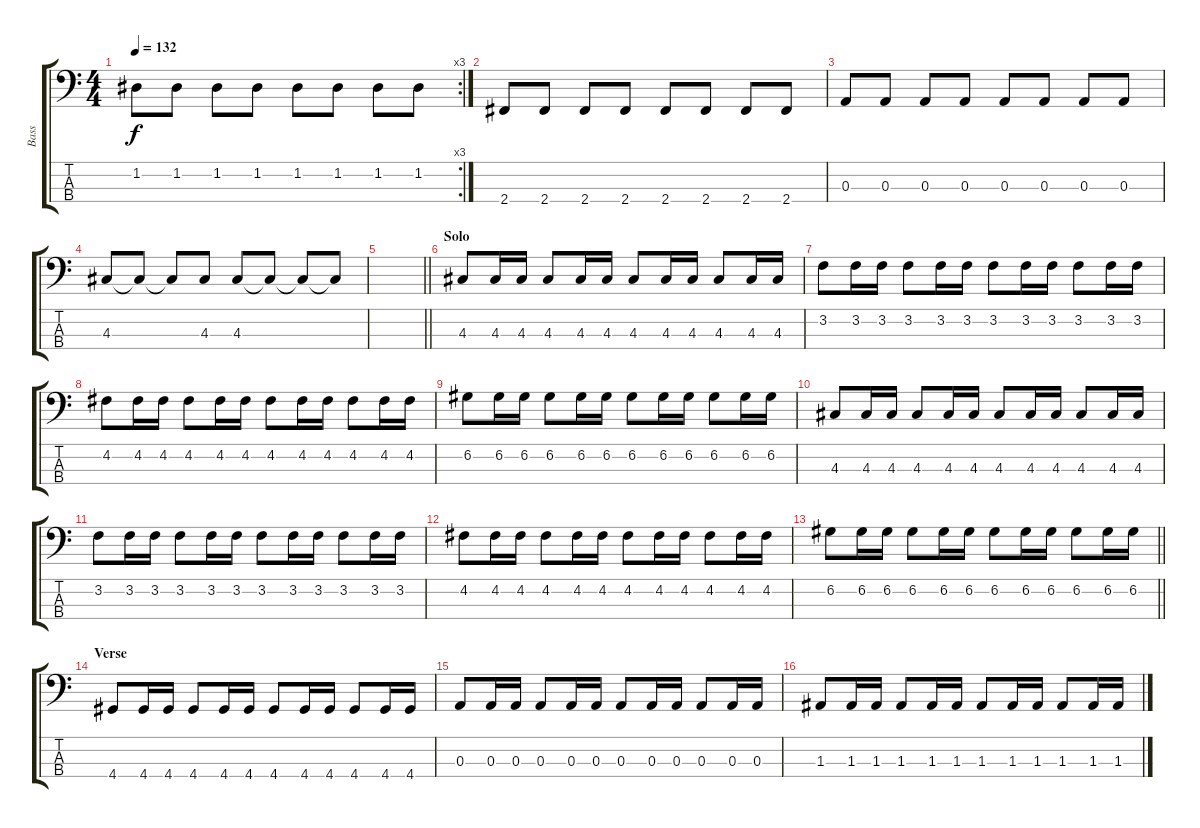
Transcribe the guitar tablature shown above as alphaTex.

\track ("Bass" "Bass") {instrument electricbassfinger}
\staff {score tabs}
\tuning (G2 D2 A1 E1) {hide}
\rc 3
\ts (4 4)
\tempo 132
\clef f4
\ks c
1.2.8{dy f} 1.2.8 1.2.8 1.2.8 1.2.8 1.2.8 1.2.8 1.2.8 |
2.4.8 2.4.8 2.4.8 2.4.8 2.4.8 2.4.8 2.4.8 2.4.8 |
0.3.8 0.3.8 0.3.8 0.3.8 0.3.8 0.3.8 0.3.8 0.3.8 |
4.3.8 4.3{t}.8 4.3{t}.8 4.3.8 4.3.8 4.3{t}.8 4.3{t}.8 4.3{t}.8 |
\barLineRight lightlight
|
\section ("" "Solo")
4.3.8 4.3.16 4.3.16 4.3.8 4.3.16 4.3.16 4.3.8 4.3.16 4.3.16 4.3.8 4.3.16 4.3.16 |
3.2.8 3.2.16 3.2.16 3.2.8 3.2.16 3.2.16 3.2.8 3.2.16 3.2.16 3.2.8 3.2.16 3.2.16 |
4.2.8 4.2.16 4.2.16 4.2.8 4.2.16 4.2.16 4.2.8 4.2.16 4.2.16 4.2.8 4.2.16 4.2.16 |
6.2.8 6.2.16 6.2.16 6.2.8 6.2.16 6.2.16 6.2.8 6.2.16 6.2.16 6.2.8 6.2.16 6.2.16 |
4.3.8 4.3.16 4.3.16 4.3.8 4.3.16 4.3.16 4.3.8 4.3.16 4.3.16 4.3.8 4.3.16 4.3.16 |
3.2.8 3.2.16 3.2.16 3.2.8 3.2.16 3.2.16 3.2.8 3.2.16 3.2.16 3.2.8 3.2.16 3.2.16 |
4.2.8 4.2.16 4.2.16 4.2.8 4.2.16 4.2.16 4.2.8 4.2.16 4.2.16 4.2.8 4.2.16 4.2.16 |
\barLineRight lightlight
6.2.8 6.2.16 6.2.16 6.2.8 6.2.16 6.2.16 6.2.8 6.2.16 6.2.16 6.2.8 6.2.16 6.2.16 |
\section ("" "Verse")
4.4.8 4.4.16 4.4.16 4.4.8 4.4.16 4.4.16 4.4.8 4.4.16 4.4.16 4.4.8 4.4.16 4.4.16 |
0.3.8 0.3.16 0.3.16 0.3.8 0.3.16 0.3.16 0.3.8 0.3.16 0.3.16 0.3.8 0.3.16 0.3.16 |
1.3.8 1.3.16 1.3.16 1.3.8 1.3.16 1.3.16 1.3.8 1.3.16 1.3.16 1.3.8 1.3.16 1.3.16
